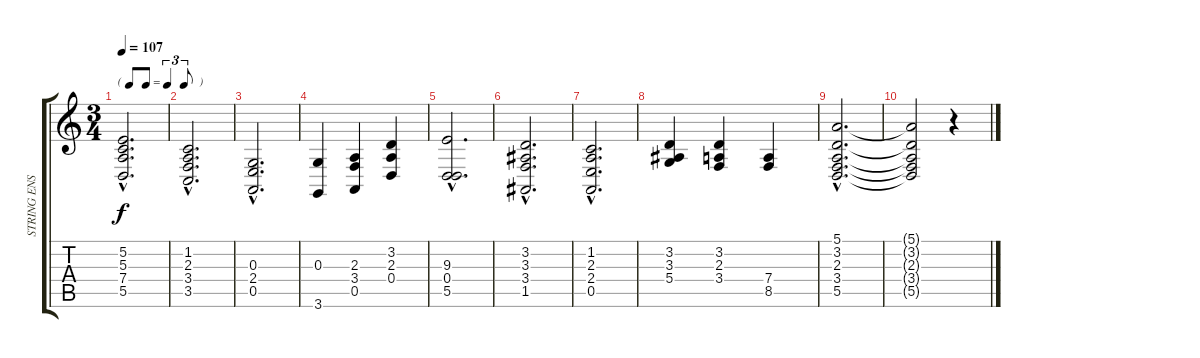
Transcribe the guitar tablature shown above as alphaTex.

\track ("STRING ENSEMBLE" "STRING ENS") {instrument stringensemble1}
\staff {score tabs}
\tuning (E4 B3 G3 D3 A2 E2) {hide}
\ts (3 4)
\tf triplet8th
\tempo 107
\clef g2
\ks c
(5.2{hac} 5.3{hac} 7.4{hac} 5.5{hac}).2{d dy f} |
(1.2{hac} 2.3{hac} 3.4{hac} 3.5{hac}).2{d} |
(0.3{hac} 2.4{hac} 0.5{hac}).2{d} |
(0.3 3.6).4 (2.3 3.4 0.5).4 (3.2 2.3 0.4).4 |
(9.3{hac} 0.4{hac} 5.5{hac}).2{d} |
(3.2{hac} 3.3{hac} 3.4{hac} 1.5{hac}).2{d} |
(1.2{hac} 2.3{hac} 2.4{hac} 0.5{hac}).2{d} |
(3.2 3.3 5.4).4 (3.2 2.3 3.4).4 (7.4 8.5).4 |
(5.1{hac} 3.2{hac} 2.3{hac} 3.4{hac} 5.5{hac}).2{d} |
(5.1{t} 3.2{t} 2.3{t} 3.4{t} 5.5{t}).2 r.4
